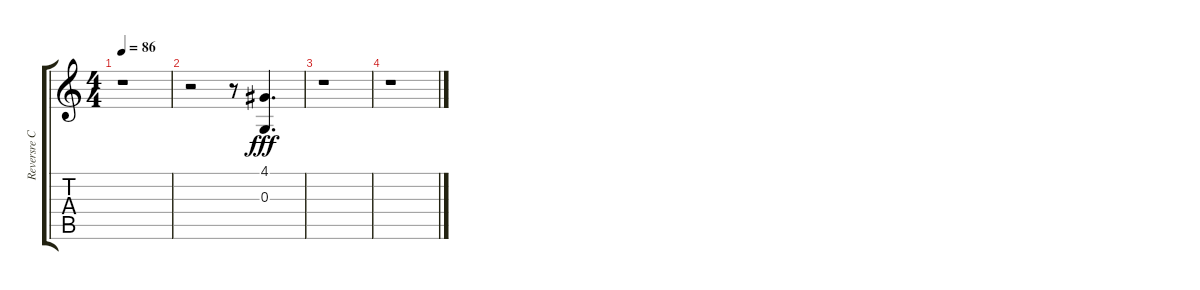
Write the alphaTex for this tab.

\track ("Reversre Cymbal" "Reversre C") {instrument reversecymbal}
\staff {score tabs}
\tuning (E4 B3 G3 D3 A2 E2) {hide}
\ts (4 4)
\tempo 86
\clef g2
\ks c
r.1{dy fff} |
r.2 r.8 (4.1 0.3).4{d} |
r.1 |
r.1
